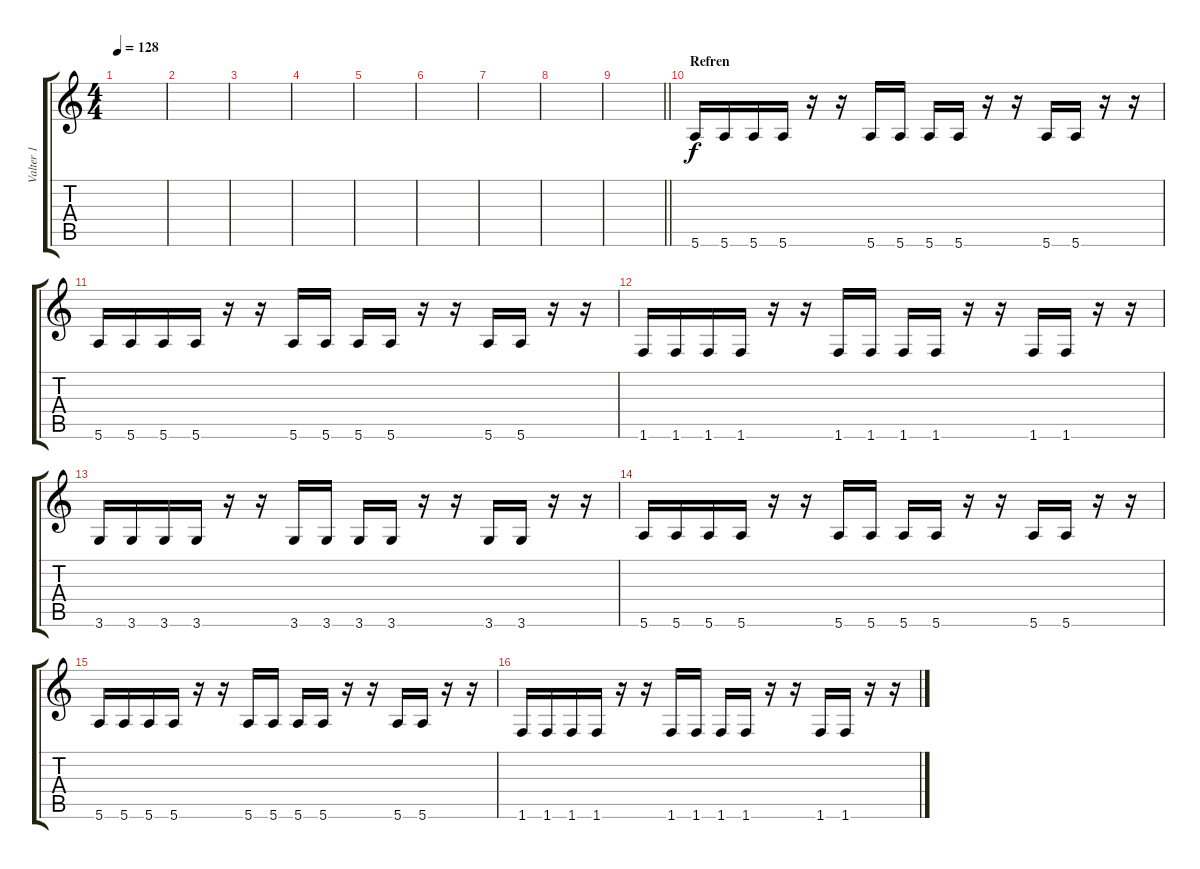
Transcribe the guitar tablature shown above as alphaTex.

\track ("Valter 1" "Valter 1") {instrument distortionguitar}
\staff {score tabs}
\tuning (E4 B3 G3 D3 A2 E2) {hide}
\ts (4 4)
\tempo 128
\clef g2
\ks c
|
|
|
|
|
|
|
|
\barLineRight lightlight
|
\section ("" "Refren")
5.6.16 5.6.16 5.6.16 5.6.16 r.16 r.16 5.6.16 5.6.16 5.6.16 5.6.16 r.16 r.16 5.6.16 5.6.16 r.16 r.16 |
5.6.16 5.6.16 5.6.16 5.6.16 r.16 r.16 5.6.16 5.6.16 5.6.16 5.6.16 r.16 r.16 5.6.16 5.6.16 r.16 r.16 |
1.6.16 1.6.16 1.6.16 1.6.16 r.16 r.16 1.6.16 1.6.16 1.6.16 1.6.16 r.16 r.16 1.6.16 1.6.16 r.16 r.16 |
3.6.16 3.6.16 3.6.16 3.6.16 r.16 r.16 3.6.16 3.6.16 3.6.16 3.6.16 r.16 r.16 3.6.16 3.6.16 r.16 r.16 |
5.6.16 5.6.16 5.6.16 5.6.16 r.16 r.16 5.6.16 5.6.16 5.6.16 5.6.16 r.16 r.16 5.6.16 5.6.16 r.16 r.16 |
5.6.16 5.6.16 5.6.16 5.6.16 r.16 r.16 5.6.16 5.6.16 5.6.16 5.6.16 r.16 r.16 5.6.16 5.6.16 r.16 r.16 |
1.6.16 1.6.16 1.6.16 1.6.16 r.16 r.16 1.6.16 1.6.16 1.6.16 1.6.16 r.16 r.16 1.6.16 1.6.16 r.16 r.16
